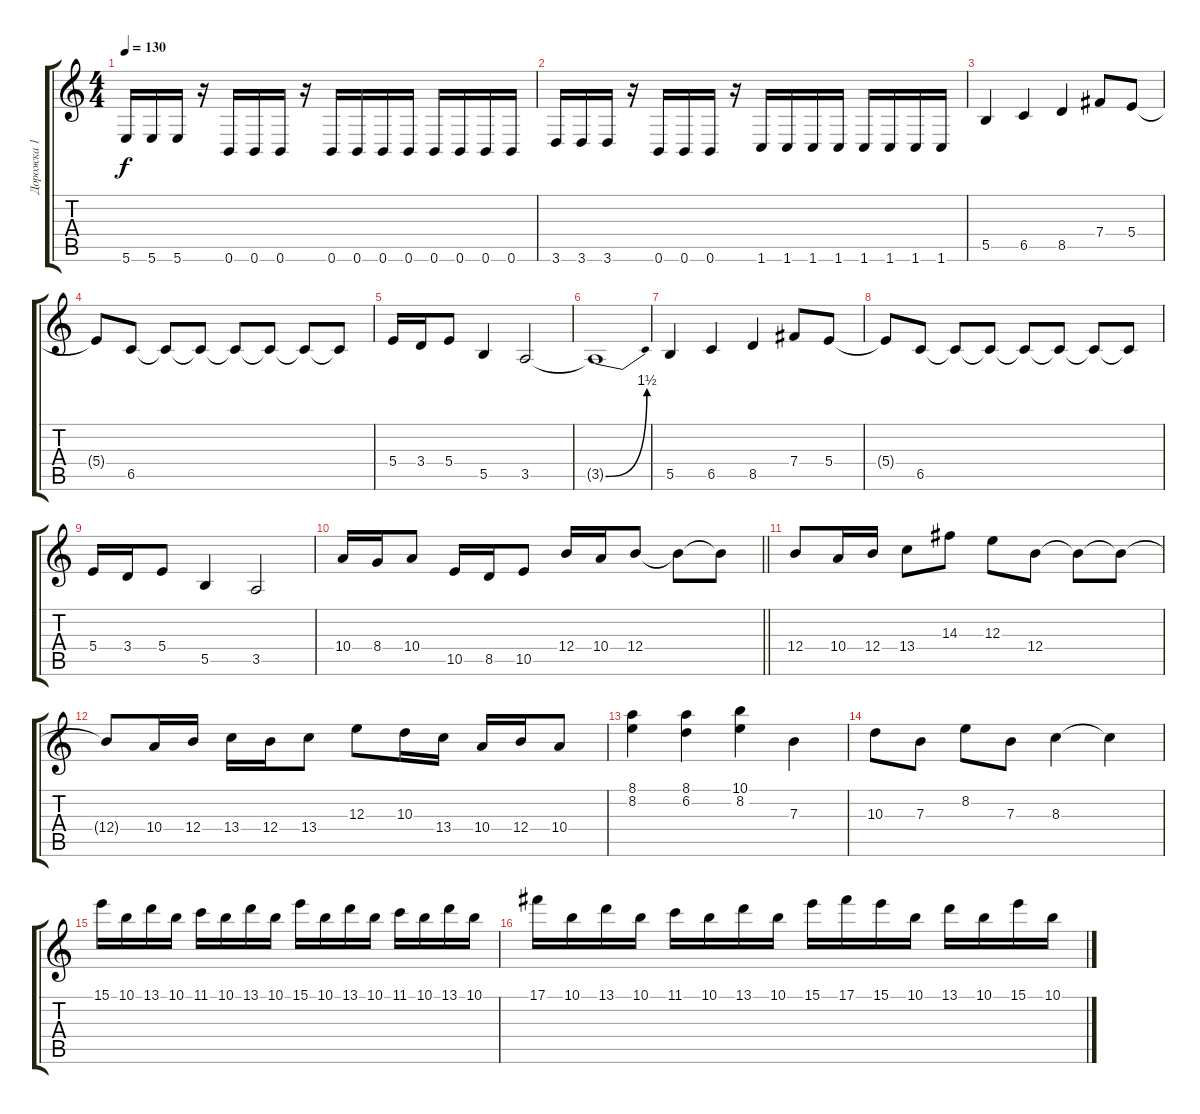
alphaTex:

\track ("Дорожка 1" "Дорожка 1") {instrument distortionguitar}
\staff {score tabs}
\tuning (Db4 Ab3 E3 B2 Gb2 B1) {hide}
\ts (4 4)
\tempo 130
\clef g2
\ks c
5.6.16{dy f} 5.6.16 5.6.16 r.16 0.6.16 0.6.16 0.6.16 r.16 0.6.16 0.6.16 0.6.16 0.6.16 0.6.16 0.6.16 0.6.16 0.6.16 |
3.6.16 3.6.16 3.6.16 r.16 0.6.16 0.6.16 0.6.16 r.16 1.6.16 1.6.16 1.6.16 1.6.16 1.6.16 1.6.16 1.6.16 1.6.16 |
5.5.4 6.5.4 8.5.4 7.4.8 5.4.8 |
5.4{t}.8 6.5.8 6.5{t}.8 6.5{t}.8 6.5{t}.8 6.5{t}.8 6.5{t}.8 6.5{t}.8 |
5.4.16 3.4.16 5.4.8 5.5.4 3.5.2 |
3.5{be (bend 0 0 60 6) t}.1 |
5.5.4 6.5.4 8.5.4 7.4.8 5.4.8 |
5.4{t}.8 6.5.8 6.5{t}.8 6.5{t}.8 6.5{t}.8 6.5{t}.8 6.5{t}.8 6.5{t}.8 |
5.4.16 3.4.16 5.4.8 5.5.4 3.5.2 |
\barLineRight lightlight
10.4.16 8.4.16 10.4.8 10.5.16 8.5.16 10.5.8 12.4.16 10.4.16 12.4.8 12.4{t}.8 12.4{t}.8 |
\section ("" " ")
12.4.8 10.4.16 12.4.16 13.4.8 14.3.8 12.3.8 12.4.8 12.4{t}.8 12.4{t}.8 |
12.4{t}.8 10.4.16 12.4.16 13.4.16 12.4.16 13.4.8 12.3.8 10.3.16 13.4.16 10.4.16 12.4.16 10.4.8 |
(8.1 8.2).4 (8.1 6.2).4 (10.1 8.2).4 7.3.4 |
10.3.8 7.3.8 8.2.8 7.3.8 8.3.4 8.3{t}.4 |
15.1.16 10.1.16 13.1.16 10.1.16 11.1.16 10.1.16 13.1.16 10.1.16 15.1.16 10.1.16 13.1.16 10.1.16 11.1.16 10.1.16 13.1.16 10.1.16 |
17.1.16 10.1.16 13.1.16 10.1.16 11.1.16 10.1.16 13.1.16 10.1.16 15.1.16 17.1.16 15.1.16 10.1.16 13.1.16 10.1.16 15.1.16 10.1.16
